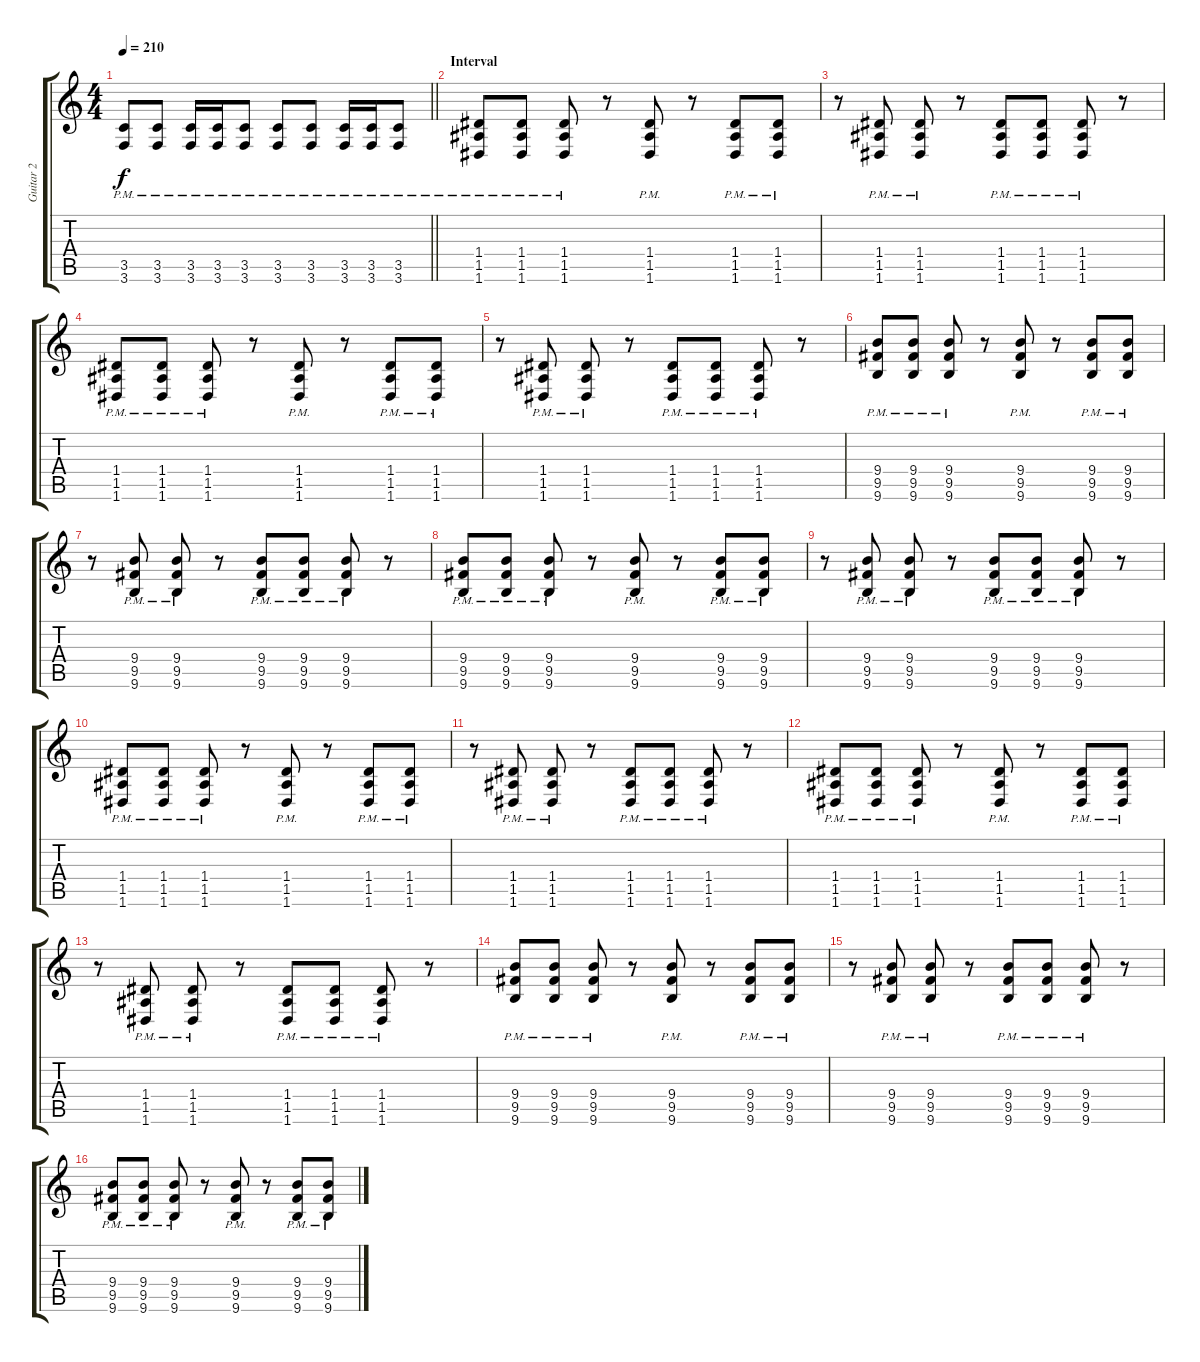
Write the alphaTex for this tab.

\track ("Guitar 2" "Guitar 2") {instrument distortionguitar}
\staff {score tabs}
\tuning (E4 B3 G3 D3 A2 D2) {hide}
\ts (4 4)
\tempo 210
\clef g2
\barLineRight lightlight
\ks c
(3.5{pm} 3.6{pm}).8{dy f} (3.5{pm} 3.6{pm}).8 (3.5{pm} 3.6{pm}).16 (3.5{pm} 3.6{pm}).16 (3.5{pm} 3.6{pm}).8 (3.5{pm} 3.6{pm}).8 (3.5{pm} 3.6{pm}).8 (3.5{pm} 3.6{pm}).16 (3.5{pm} 3.6{pm}).16 (3.5{pm} 3.6{pm}).8 |
\section ("" "Interval")
(1.4{pm} 1.5{pm} 1.6{pm}).8 (1.4{pm} 1.5{pm} 1.6{pm}).8 (1.4{pm} 1.5{pm} 1.6{pm}).8 r.8 (1.4{pm} 1.5{pm} 1.6{pm}).8 r.8 (1.4{pm} 1.5{pm} 1.6{pm}).8 (1.4{pm} 1.5{pm} 1.6{pm}).8 |
r.8 (1.4{pm} 1.5{pm} 1.6{pm}).8 (1.4{pm} 1.5{pm} 1.6{pm}).8 r.8 (1.4{pm} 1.5{pm} 1.6{pm}).8 (1.4{pm} 1.5{pm} 1.6{pm}).8 (1.4{pm} 1.5{pm} 1.6{pm}).8 r.8 |
(1.4{pm} 1.5{pm} 1.6{pm}).8 (1.4{pm} 1.5{pm} 1.6{pm}).8 (1.4{pm} 1.5{pm} 1.6{pm}).8 r.8 (1.4{pm} 1.5{pm} 1.6{pm}).8 r.8 (1.4{pm} 1.5{pm} 1.6{pm}).8 (1.4{pm} 1.5{pm} 1.6{pm}).8 |
r.8 (1.4{pm} 1.5{pm} 1.6{pm}).8 (1.4{pm} 1.5{pm} 1.6{pm}).8 r.8 (1.4{pm} 1.5{pm} 1.6{pm}).8 (1.4{pm} 1.5{pm} 1.6{pm}).8 (1.4{pm} 1.5{pm} 1.6{pm}).8 r.8 |
(9.4{pm} 9.5{pm} 9.6{pm}).8 (9.4{pm} 9.5{pm} 9.6{pm}).8 (9.4{pm} 9.5{pm} 9.6{pm}).8 r.8 (9.4{pm} 9.5{pm} 9.6{pm}).8 r.8 (9.4{pm} 9.5{pm} 9.6{pm}).8 (9.4{pm} 9.5{pm} 9.6{pm}).8 |
r.8 (9.4{pm} 9.5{pm} 9.6{pm}).8 (9.4{pm} 9.5{pm} 9.6{pm}).8 r.8 (9.4{pm} 9.5{pm} 9.6{pm}).8 (9.4{pm} 9.5{pm} 9.6{pm}).8 (9.4{pm} 9.5{pm} 9.6{pm}).8 r.8 |
(9.4{pm} 9.5{pm} 9.6{pm}).8 (9.4{pm} 9.5{pm} 9.6{pm}).8 (9.4{pm} 9.5{pm} 9.6{pm}).8 r.8 (9.4{pm} 9.5{pm} 9.6{pm}).8 r.8 (9.4{pm} 9.5{pm} 9.6{pm}).8 (9.4{pm} 9.5{pm} 9.6{pm}).8 |
r.8 (9.4{pm} 9.5{pm} 9.6{pm}).8 (9.4{pm} 9.5{pm} 9.6{pm}).8 r.8 (9.4{pm} 9.5{pm} 9.6{pm}).8 (9.4{pm} 9.5{pm} 9.6{pm}).8 (9.4{pm} 9.5{pm} 9.6{pm}).8 r.8 |
(1.4{pm} 1.5{pm} 1.6{pm}).8 (1.4{pm} 1.5{pm} 1.6{pm}).8 (1.4{pm} 1.5{pm} 1.6{pm}).8 r.8 (1.4{pm} 1.5{pm} 1.6{pm}).8 r.8 (1.4{pm} 1.5{pm} 1.6{pm}).8 (1.4{pm} 1.5{pm} 1.6{pm}).8 |
r.8 (1.4{pm} 1.5{pm} 1.6{pm}).8 (1.4{pm} 1.5{pm} 1.6{pm}).8 r.8 (1.4{pm} 1.5{pm} 1.6{pm}).8 (1.4{pm} 1.5{pm} 1.6{pm}).8 (1.4{pm} 1.5{pm} 1.6{pm}).8 r.8 |
(1.4{pm} 1.5{pm} 1.6{pm}).8 (1.4{pm} 1.5{pm} 1.6{pm}).8 (1.4{pm} 1.5{pm} 1.6{pm}).8 r.8 (1.4{pm} 1.5{pm} 1.6{pm}).8 r.8 (1.4{pm} 1.5{pm} 1.6{pm}).8 (1.4{pm} 1.5{pm} 1.6{pm}).8 |
r.8 (1.4{pm} 1.5{pm} 1.6{pm}).8 (1.4{pm} 1.5{pm} 1.6{pm}).8 r.8 (1.4{pm} 1.5{pm} 1.6{pm}).8 (1.4{pm} 1.5{pm} 1.6{pm}).8 (1.4{pm} 1.5{pm} 1.6{pm}).8 r.8 |
(9.4{pm} 9.5{pm} 9.6{pm}).8 (9.4{pm} 9.5{pm} 9.6{pm}).8 (9.4{pm} 9.5{pm} 9.6{pm}).8 r.8 (9.4{pm} 9.5{pm} 9.6{pm}).8 r.8 (9.4{pm} 9.5{pm} 9.6{pm}).8 (9.4{pm} 9.5{pm} 9.6{pm}).8 |
r.8 (9.4{pm} 9.5{pm} 9.6{pm}).8 (9.4{pm} 9.5{pm} 9.6{pm}).8 r.8 (9.4{pm} 9.5{pm} 9.6{pm}).8 (9.4{pm} 9.5{pm} 9.6{pm}).8 (9.4{pm} 9.5{pm} 9.6{pm}).8 r.8 |
(9.4{pm} 9.5{pm} 9.6{pm}).8 (9.4{pm} 9.5{pm} 9.6{pm}).8 (9.4{pm} 9.5{pm} 9.6{pm}).8 r.8 (9.4{pm} 9.5{pm} 9.6{pm}).8 r.8 (9.4{pm} 9.5{pm} 9.6{pm}).8 (9.4{pm} 9.5{pm} 9.6{pm}).8
